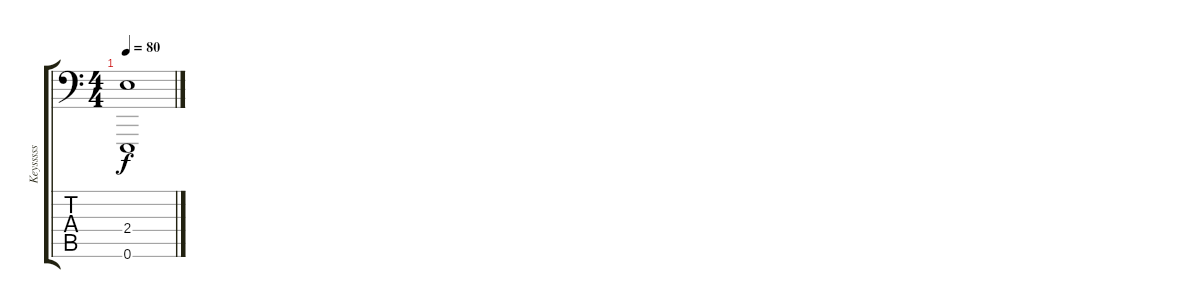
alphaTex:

\track ("Keysssss" "Keysssss") {instrument tremolostrings}
\staff {score tabs}
\tuning (E4 B3 G3 D3 A1 E1) {hide}
\ts (4 4)
\tempo 80
\clef f4
\ks c
(2.4 0.6).1{dy f}
